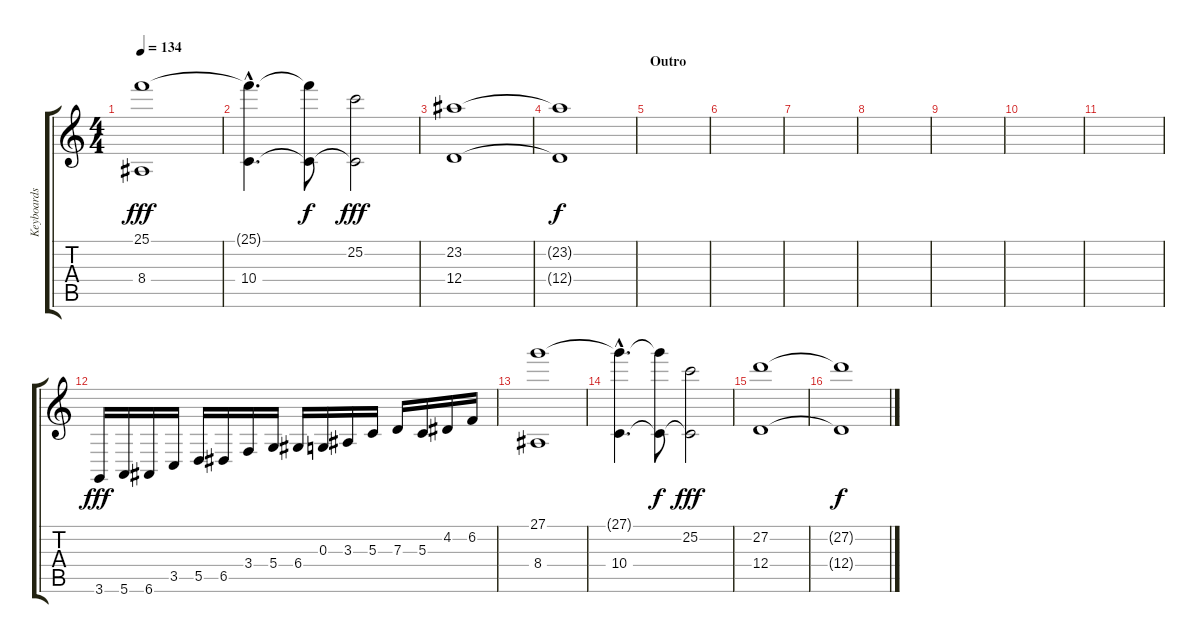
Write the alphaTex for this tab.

\track ("Keyboards" "Keyboards") {instrument electricpiano1}
\staff {score tabs}
\tuning (E4 B3 G3 D3 A2 E2) {hide}
\ts (4 4)
\tempo 134
\clef g2
\ks c
(25.1 8.4).1{dy fff} |
(25.1{hac t} 10.4{hac}).4{d} (25.1{t} 10.4{t}).8{dy f} (25.2 10.4{t}).2{dy fff volume 3} |
(23.2 12.4).1{volume 13} |
(23.2{t} 12.4{t}).1{dy f} |
\section ("" "Outro")
|
|
|
|
|
|
|
3.6.16{dy fff volume 6} 5.6.16{volume 8} 6.6.16 3.5.16 5.5.16 6.5.16 3.4.16 5.4.16 6.4.16 0.3.16 3.3.16 5.3.16 7.3.16 5.3.16 4.2.16 6.2.16 |
(27.1 8.4).1{volume 4 instrument synthstrings1} |
(27.1{hac t} 10.4{hac}).4{d} (27.1{t} 10.4{t}).8{dy f} (25.2 10.4{t}).2{dy fff} |
(27.2 12.4).1 |
(27.2{t} 12.4{t}).1{dy f}
